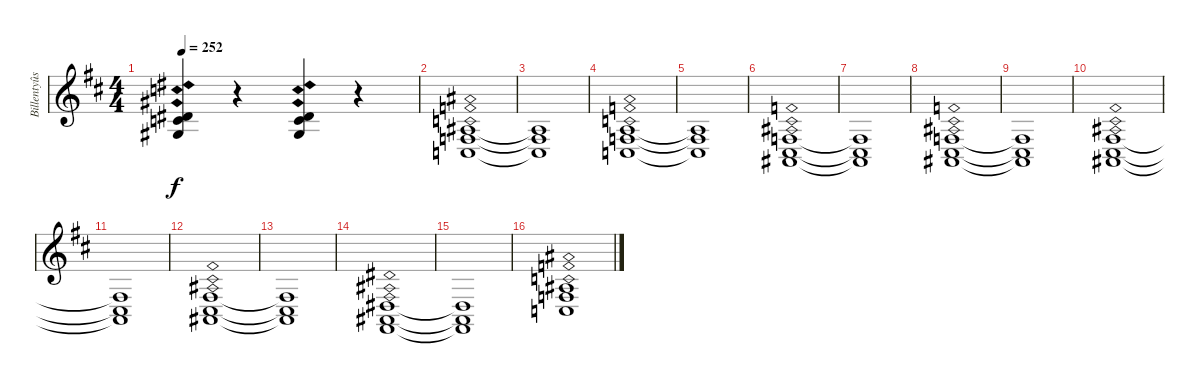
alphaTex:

\track ("Billentyûs (Mats Olausson)" "Billentyûs") {instrument stringensemble1}
\staff {score}
\tuning (E4 B3 G3 D3 A2 E2 B1) {hide}
\ts (4 4)
\tempo 252
\clef g2
\ks d
(4.2{ph 12} 5.3{ph 12} 6.4{ph 12}).4{dy f} r.4 (4.2{ph 12} 5.3{ph 12} 6.4{ph 12}).4 r.4 |
(3.3{ph 12} 3.4{ph 12} 3.5{ph 12}).1 |
(3.3{t} 3.4{t} 3.5{t}).1 |
(2.3{ph 12} 3.4{ph 12} 3.5{ph 12}).1 |
(2.3{t} 3.4{t} 3.5{t}).1 |
(3.4{ph 12} 4.5{ph 12} 6.6{ph 12}).1 |
(3.4{t} 4.5{t} 6.6{t}).1 |
(3.4{ph 12} 4.5{ph 12} 6.6{ph 12}).1 |
(3.4{t} 4.5{t} 6.6{t}).1 |
(4.4{ph 12} 4.5{ph 12} 6.6{ph 12}).1 |
(4.4{t} 4.5{t} 6.6{t}).1 |
(4.4{ph 12} 4.5{ph 12} 6.6{ph 12}).1 |
(4.4{t} 4.5{t} 6.6{t}).1 |
(1.4{ph 12} 1.5{ph 12} 2.6{ph 12}).1 |
(1.4{t} 1.5{t} 2.6{t}).1 |
(3.3{ph 12} 3.4{ph 12} 3.5{ph 12}).1
